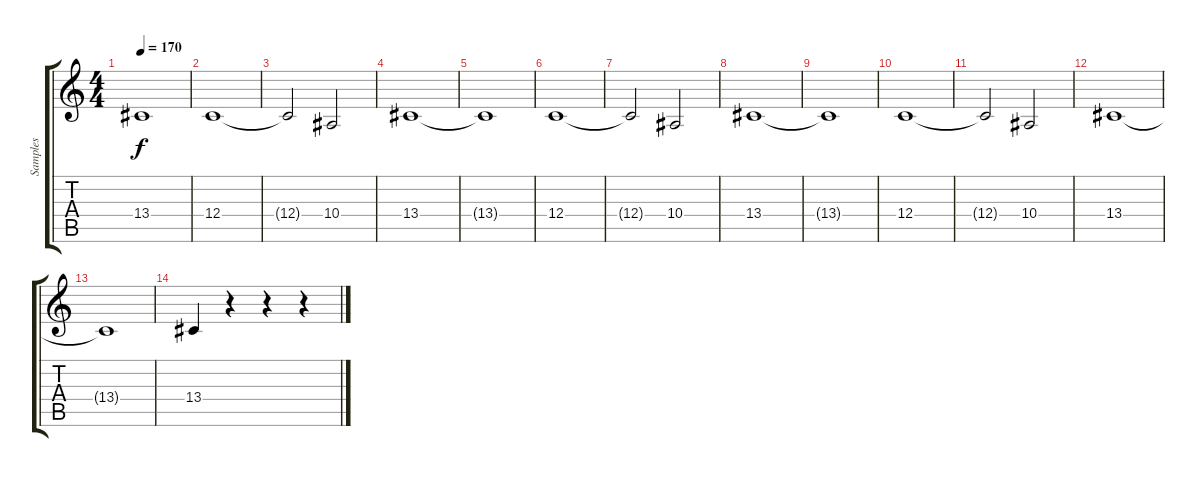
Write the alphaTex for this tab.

\track ("Samples" "Samples") {instrument lead2sawtooth}
\staff {score tabs}
\tuning (D4 A3 F3 C3 G2 C2) {hide}
\ts (4 4)
\tempo 170
\clef g2
\ks c
13.4{t}.1{dy f} |
12.4.1 |
12.4{t}.2 10.4.2 |
13.4.1 |
13.4{t}.1 |
12.4.1 |
12.4{t}.2 10.4.2 |
13.4.1 |
13.4{t}.1 |
12.4.1 |
12.4{t}.2 10.4.2 |
13.4.1 |
13.4{t}.1 |
13.4.4 r.4 r.4 r.4
